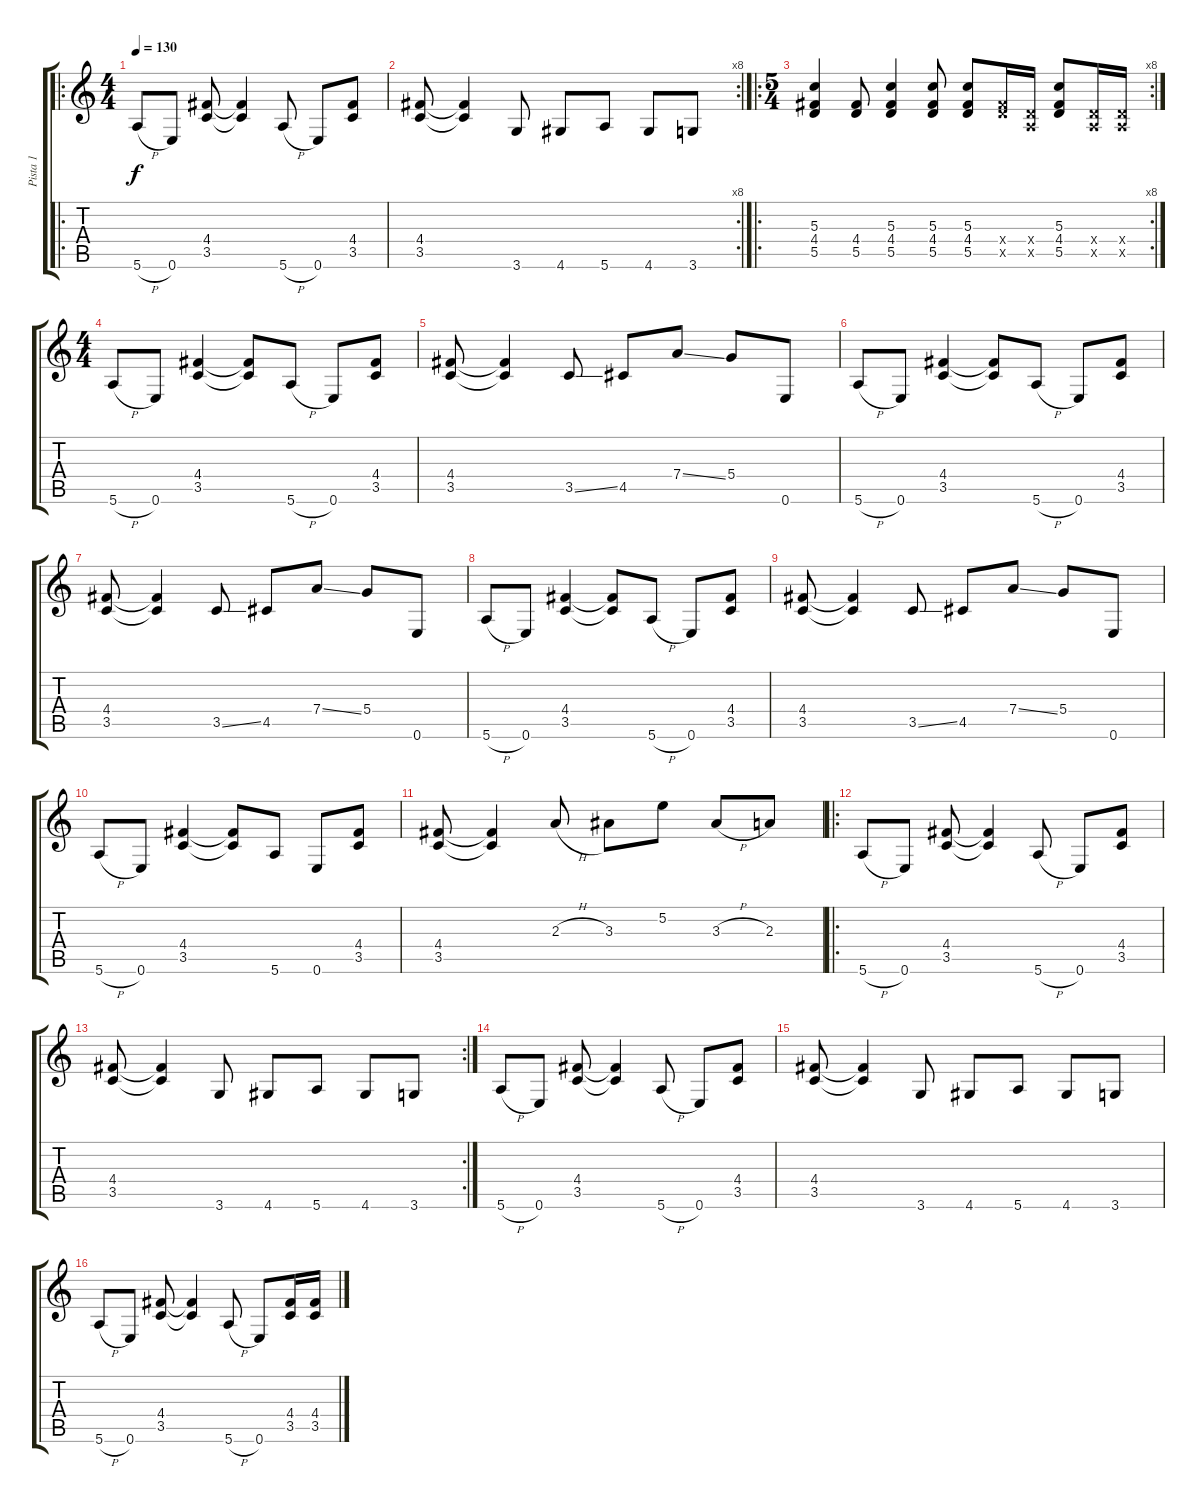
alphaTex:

\track ("Pista 1" "Pista 1") {instrument distortionguitar}
\staff {score tabs}
\tuning (E4 B3 G3 D3 A2 E2) {hide}
\ro
\ts (4 4)
\tempo 130
\clef g2
\ks c
5.6{h}.8{dy f} 0.6.8 (4.4 3.5).8 (4.4{t} 3.5{t}).4 5.6{h}.8 0.6.8 (4.4 3.5).8 |
\rc 8
(4.4 3.5).8 (4.4{t} 3.5{t}).4 3.6.8 4.6.8 5.6.8 4.6.8 3.6.8 |
\ro
\rc 8
\ts (5 4)
(5.3 4.4 5.5).4 (4.4 5.5).8 (5.3 4.4 5.5).4 (5.3 4.4 5.5).8 (5.3 4.4 5.5).8 (4.4{x} 5.5{x}).16 (0.4{x} 0.5{x}).16 (5.3 4.4 5.5).8 (0.4{x} 0.5{x}).16 (0.4{x} 0.5{x}).16 |
\ts (4 4)
5.6{h}.8 0.6.8 (4.4 3.5).4 (4.4{t} 3.5{t}).8 5.6{h}.8 0.6.8 (4.4 3.5).8 |
(4.4 3.5).8 (4.4{t} 3.5{t}).4 3.5{ss}.8 4.5.8 7.4{ss}.8 5.4.8 0.6.8 |
5.6{h}.8 0.6.8 (4.4 3.5).4 (4.4{t} 3.5{t}).8 5.6{h}.8 0.6.8 (4.4 3.5).8 |
(4.4 3.5).8 (4.4{t} 3.5{t}).4 3.5{ss}.8 4.5.8 7.4{ss}.8 5.4.8 0.6.8 |
5.6{h}.8 0.6.8 (4.4 3.5).4 (4.4{t} 3.5{t}).8 5.6{h}.8 0.6.8 (4.4 3.5).8 |
(4.4 3.5).8 (4.4{t} 3.5{t}).4 3.5{ss}.8 4.5.8 7.4{ss}.8 5.4.8 0.6.8 |
5.6{h}.8 0.6.8 (4.4 3.5).4 (4.4{t} 3.5{t}).8 5.6.8 0.6.8 (4.4 3.5).8 |
(4.4 3.5).8 (4.4{t} 3.5{t}).4 2.3{h}.8 3.3.8 5.2.8 3.3{h}.8 2.3.8 |
\ro
5.6{h}.8 0.6.8 (4.4 3.5).8 (4.4{t} 3.5{t}).4 5.6{h}.8 0.6.8 (4.4 3.5).8 |
\rc 2
(4.4 3.5).8 (4.4{t} 3.5{t}).4 3.6.8 4.6.8 5.6.8 4.6.8 3.6.8 |
5.6{h}.8 0.6.8 (4.4 3.5).8 (4.4{t} 3.5{t}).4 5.6{h}.8 0.6.8 (4.4 3.5).8 |
(4.4 3.5).8 (4.4{t} 3.5{t}).4 3.6.8 4.6.8 5.6.8 4.6.8 3.6.8 |
5.6{h}.8 0.6.8 (4.4 3.5).8 (4.4{t} 3.5{t}).4 5.6{h}.8 0.6.8 (4.4 3.5).16 (4.4 3.5).16
